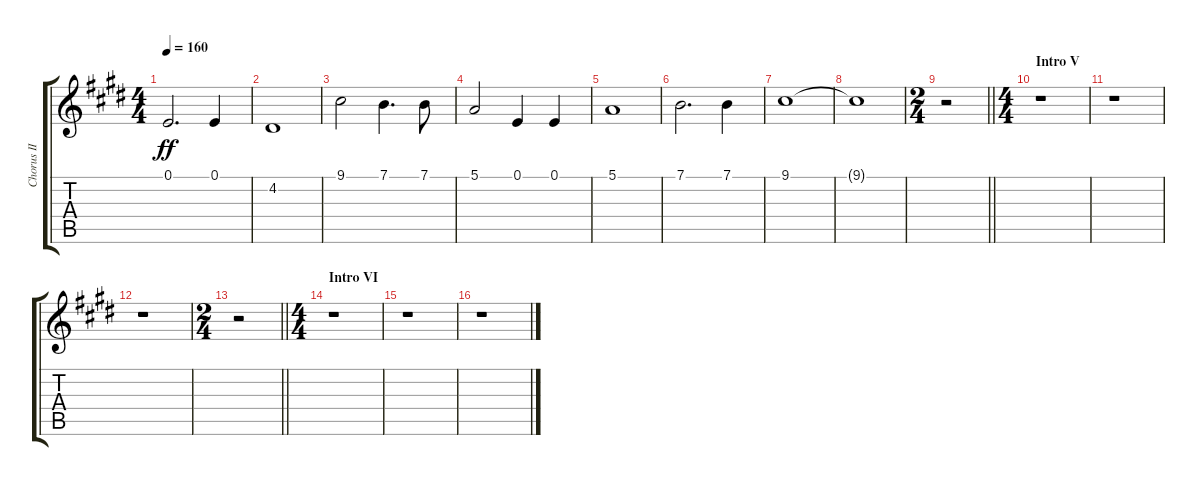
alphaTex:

\track ("Chorus II" "Chorus II") {instrument voiceoohs}
\staff {score tabs}
\tuning (E4 B3 G3 D3 A2 E2) {hide}
\ts (4 4)
\tempo 160
\clef g2
\ks e
0.1.2{d dy ff} 0.1.4 |
4.2.1 |
9.1.2 7.1.4{d} 7.1.8 |
5.1.2 0.1.4 0.1.4 |
5.1.1 |
7.1.2{d} 7.1.4 |
9.1.1 |
9.1{t}.1 |
\ts (2 4)
\barLineRight lightlight
r.2 |
\ts (4 4)
\section ("" "Intro V")
r.1 |
r.1 |
r.1 |
\ts (2 4)
\barLineRight lightlight
r.2 |
\ts (4 4)
\section ("" "Intro VI")
r.1 |
r.1 |
r.1
